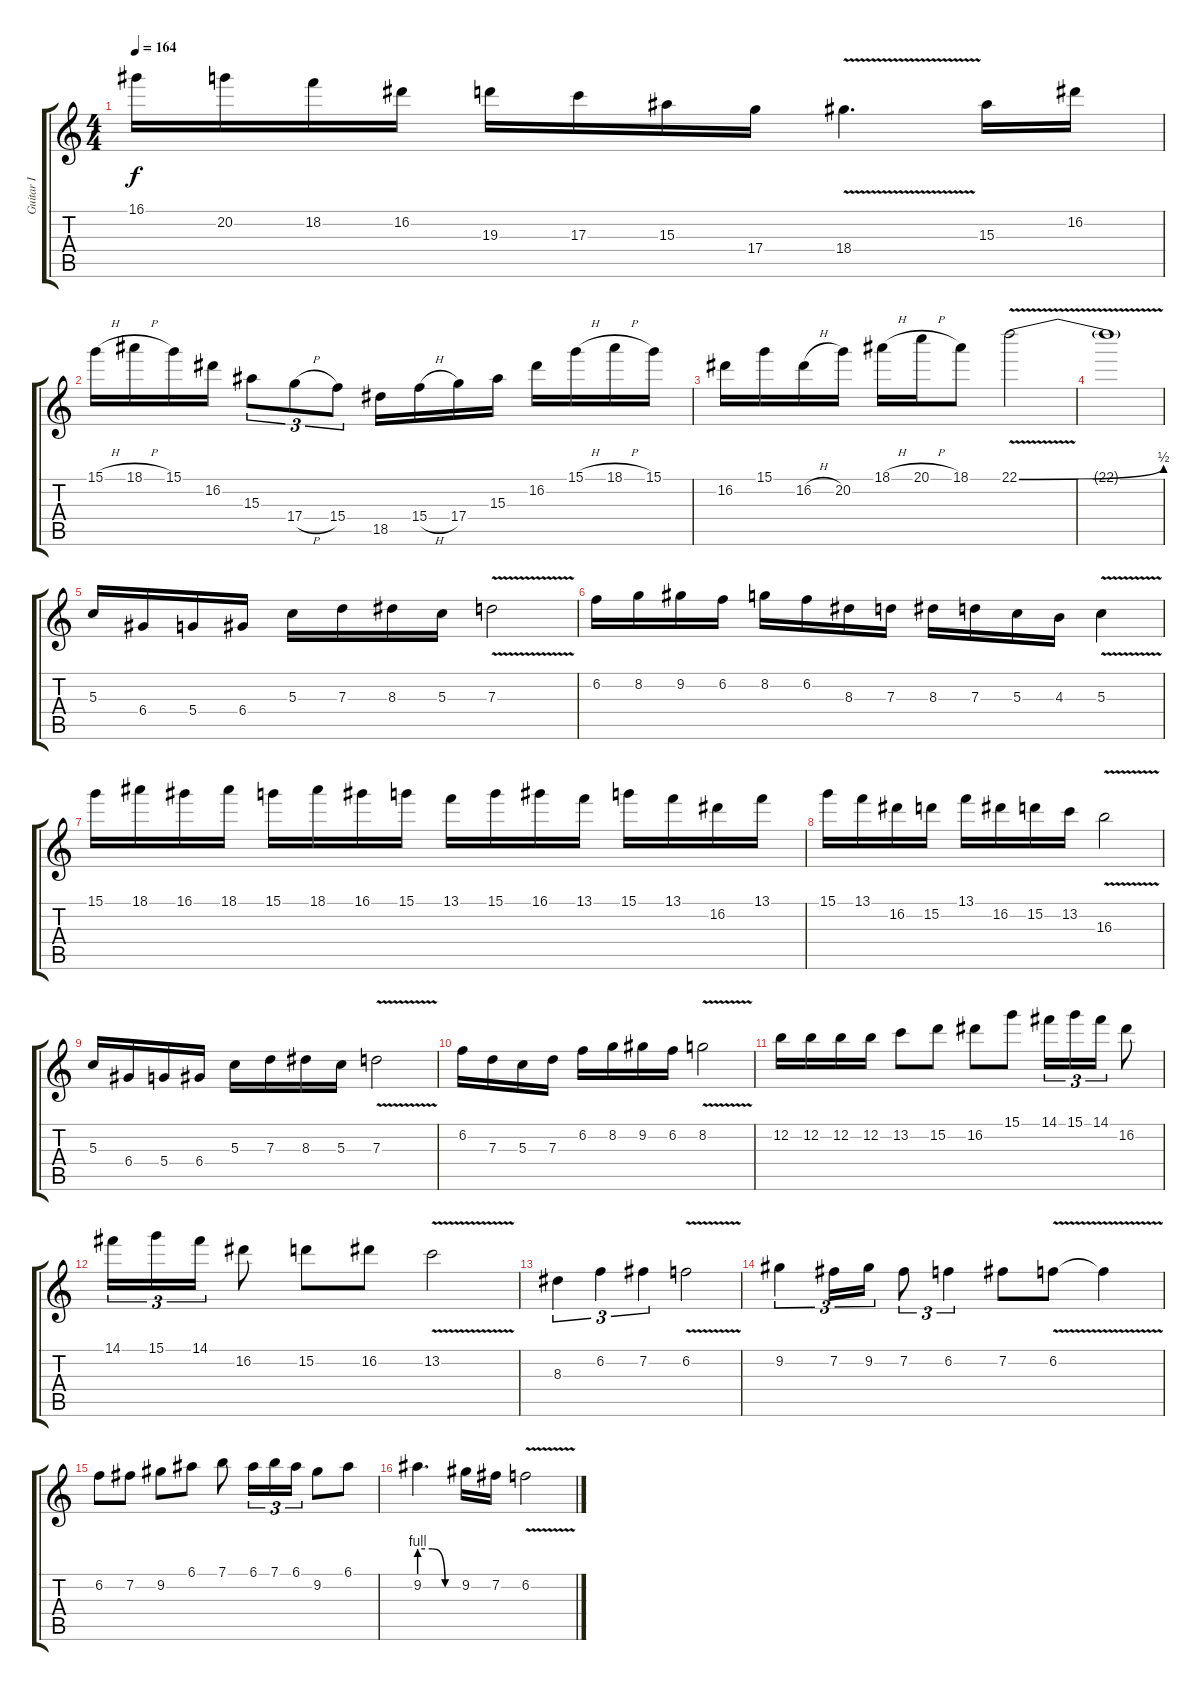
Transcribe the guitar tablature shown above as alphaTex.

\track ("Guitar I" "Guitar I") {instrument distortionguitar}
\staff {score tabs}
\tuning (E4 B3 G3 D3 A2 E2) {hide}
\ts (4 4)
\tempo 164
\clef g2
\ks c
16.1.16{dy f} 20.2.16 18.2.16 16.2.16 19.3.16 17.3.16 15.3.16 17.4.16 18.4{v}.4{d} 15.3.16 16.2.16 |
15.1{h}.16 18.1{h}.16 15.1.16 16.2.16 15.3.8{tu (3 2)} 17.4{h}.8{tu (3 2)} 15.4.8{tu (3 2)} 18.5.16 15.4{h}.16 17.4.16 15.3.16 16.2.16 15.1{h}.16 18.1{h}.16 15.1.16 |
16.2.16 15.1.16 16.2{h}.16 20.2.16 18.1{h}.16 20.1{h}.16 18.1.8 22.1{be (bend 0 0 60 2) v}.2 |
22.1{t}.1 |
5.3.16 6.4.16 5.4.16 6.4.16 5.3.16 7.3.16 8.3.16 5.3.16 7.3{v}.2 |
6.2.16 8.2.16 9.2.16 6.2.16 8.2.16 6.2.16 8.3.16 7.3.16 8.3.16 7.3.16 5.3.16 4.3.16 5.3{v}.4 |
15.1.16 18.1.16 16.1.16 18.1.16 15.1.16 18.1.16 16.1.16 15.1.16 13.1.16 15.1.16 16.1.16 13.1.16 15.1.16 13.1.16 16.2.16 13.1.16 |
15.1.16 13.1.16 16.2.16 15.2.16 13.1.16 16.2.16 15.2.16 13.2.16 16.3{v}.2 |
5.3.16 6.4.16 5.4.16 6.4.16 5.3.16 7.3.16 8.3.16 5.3.16 7.3{v}.2 |
6.2.16 7.3.16 5.3.16 7.3.16 6.2.16 8.2.16 9.2.16 6.2.16 8.2{v}.2 |
12.2.16 12.2.16 12.2.16 12.2.16 13.2.8 15.2.8 16.2.8 15.1.8 14.1.16{tu (3 2)} 15.1.16{tu (3 2)} 14.1.16{tu (3 2)} 16.2.8 |
14.1.16{tu (3 2)} 15.1.16{tu (3 2)} 14.1.16{tu (3 2)} 16.2.8 15.2.8 16.2.8 13.2{v}.2 |
8.3.4{tu (3 2)} 6.2.4{tu (3 2)} 7.2.4{tu (3 2)} 6.2{v}.2 |
9.2.4{tu (3 2)} 7.2.16{tu (3 2)} 9.2.16{tu (3 2)} 7.2.8{tu (3 2)} 6.2.4{tu (3 2)} 7.2.8 6.2{v}.8 6.2{t}.4 |
6.2.8 7.2.8 9.2.8 6.1.8 7.1.8 6.1.16{tu (3 2)} 7.1.16{tu (3 2)} 6.1.16{tu (3 2)} 9.2.8 6.1.8 |
9.2{be (custom 0 4 20 4 40 0 60 0)}.4{d} 9.2.16 7.2.16 6.2{v}.2
